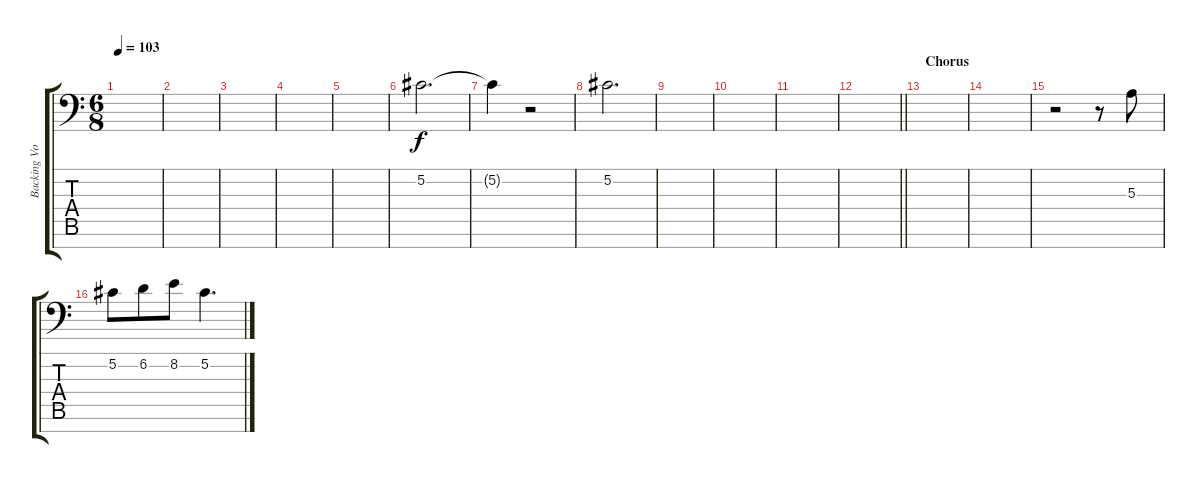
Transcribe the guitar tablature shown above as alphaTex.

\track ("Backing Vocal" "Backing Vo") {instrument lead6voice}
\staff {score tabs}
\tuning (Db4 Ab3 E3 B2 Gb2 Db2 Gb1) {hide}
\ts (6 8)
\tempo 103
\clef f4
\ks c
|
|
|
|
|
5.2.2{d} |
5.2{t}.4 r.2 |
5.2.2{d} |
|
|
|
\barLineRight lightlight
|
\section ("" "Chorus")
|
|
r.2 r.8 5.3.8 |
5.2.8 6.2.8 8.2.8 5.2.4{d}
